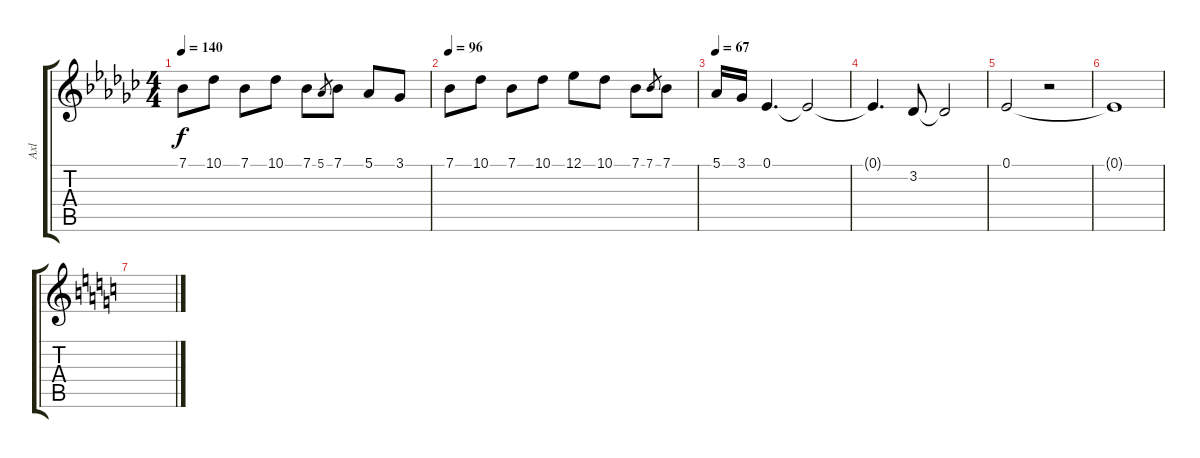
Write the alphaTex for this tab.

\track ("Axl" "Axl") {instrument lead1square}
\staff {score tabs}
\tuning (Eb4 Bb3 Gb3 Db3 Ab2 Eb2) {hide}
\ts (4 4)
\tempo 140
\clef g2
\ks gb
7.1.8{dy f} 10.1.8 7.1.8 10.1.8 7.1.8 5.1.8{gr} 7.1.8 5.1.8 3.1.8 |
\tempo 96
7.1.8 10.1.8 7.1.8 10.1.8 12.1.8 10.1.8 7.1.8 7.1.8{gr} 7.1.8 |
\tempo 67
5.1.16 3.1.16 0.1.4{d} 0.1{t}.2 |
0.1{t}.4{d} 3.2.8 3.2{t}.2 |
0.1.2 r.2 |
0.1{t}.1 |
\ks c
